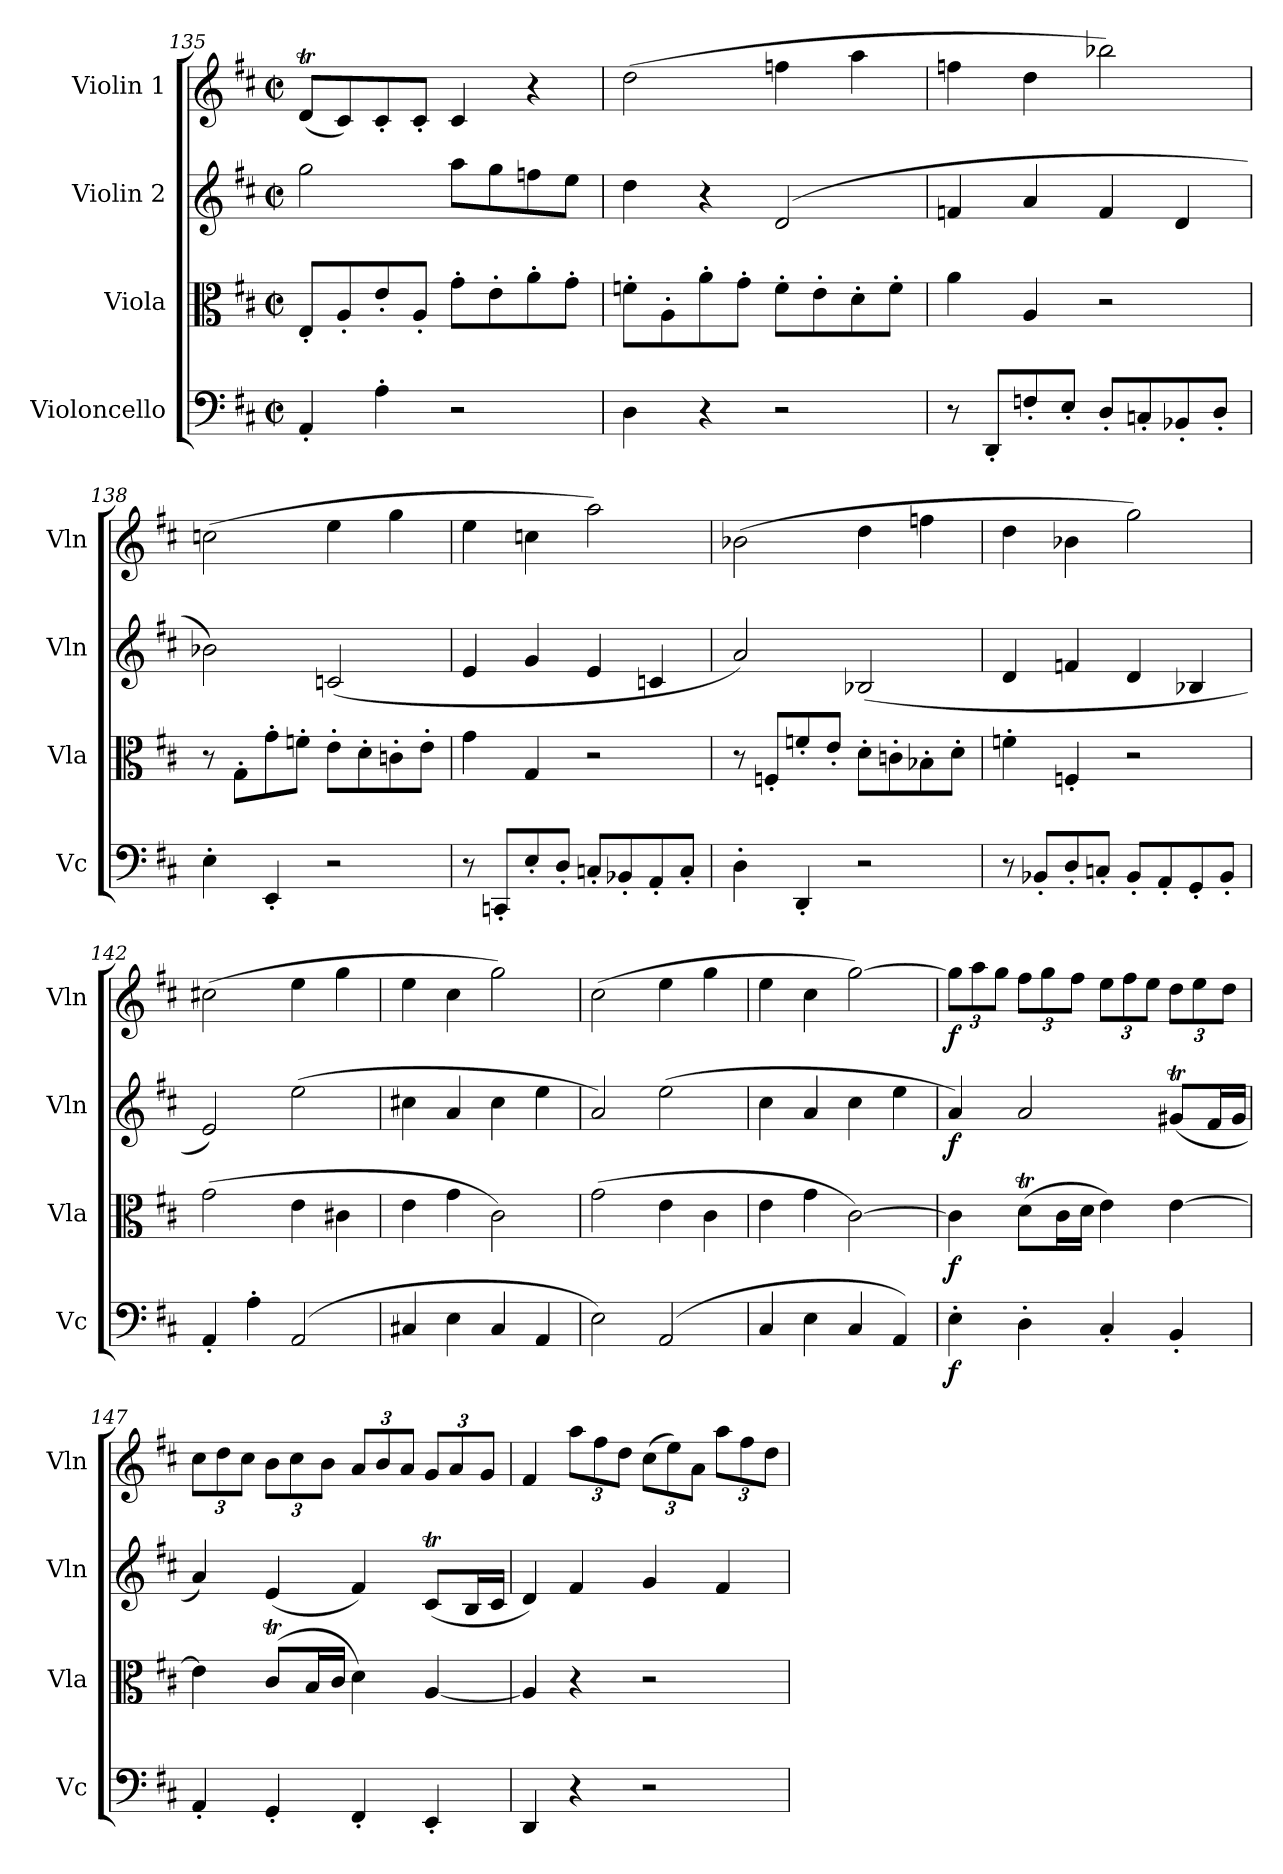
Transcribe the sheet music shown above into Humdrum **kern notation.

**kern	**dynam	**kern	**dynam	**kern	**dynam	**kern	**dynam
*part4	*part4	*part3	*part3	*part2	*part2	*part1	*part1
*staff4	*staff4	*staff3	*staff3	*staff2	*staff2	*staff1	*staff1
*I"Violoncello	*	*I"Viola	*	*I"Violin 2	*	*I"Violin 1	*
*I'Vc	*	*I'Vla	*	*I'Vln	*	*I'Vln	*
*clefF4	*	*clefC3	*	*clefG2	*	*clefG2	*
*k[f#c#]	*	*k[f#c#]	*	*k[f#c#]	*	*k[f#c#]	*
*M2/2	*	*M2/2	*	*M2/2	*	*M2/2	*
*met(c|)	*	*met(c|)	*	*met(c|)	*	*met(c|)	*
=135	=135	=135	=135	=135	=135	=135	=135
4AA'/	.	8E'/L	.	2gg\	.	(8dT/L	.
.	.	8A'/	.	.	.	8c#/)	.
4A'\	.	8e'/	.	.	.	8c#'/	.
.	.	8A'/J	.	.	.	8c#'/J	.
2r	.	8g'\L	.	8aa\L	.	4c#/	.
.	.	8e'\	.	8gg\	.	.	.
.	.	8a'\	.	8ffn\	.	4r	.
.	.	8g'\J	.	8ee\J	.	.	.
=136	=136	=136	=136	=136	=136	=136	=136
4D\	.	8fn'\L	.	4dd\	.	(2dd\	.
.	.	8A'\	.	.	.	.	.
4r	.	8a'\	.	4r	.	.	.
.	.	8g'\J	.	.	.	.	.
2r	.	8f'\L	.	(2d/	.	4ffn\	.
.	.	8e'\	.	.	.	.	.
.	.	8d'\	.	.	.	4aa\	.
.	.	8f'\J	.	.	.	.	.
=137	=137	=137	=137	=137	=137	=137	=137
8r	.	4a\	.	4fn/	.	4ffn\	.
8DD'/L	.	.	.	.	.	.	.
8Fn'/	.	4A/	.	4a/	.	4dd\	.
8E'/J	.	.	.	.	.	.	.
!	!	!	!	!	!	!	!LO:DY:b
!	!	!	!	!	!	!	!LO:DY:n=1:b
8D'/L	.	2r	.	4f/	.	2bb-X\)	other-dynamics other-dynamics
8Cn'/	.	.	.	.	.	.	.
8BB-X'/	.	.	.	4d/	.	.	.
8D'/J	.	.	.	.	.	.	.
=138	=138	=138	=138	=138	=138	=138	=138
!	!	!	!	!	!LO:DY:b	!	!
!	!	!	!	!	!LO:DY:n=1:b	!	!
4E'\	.	8r	.	2b-X\)	other-dynamics other-dynamics	(2ccn\	.
.	.	8G'\L	.	.	.	.	.
4EE'/	.	8g'\	.	.	.	.	.
.	.	8fn'\J	.	.	.	.	.
2r	.	8e'\L	.	(2cn/	.	4ee\	.
.	.	8d'\	.	.	.	.	.
.	.	8cn'\	.	.	.	4gg\	.
.	.	8e'\J	.	.	.	.	.
=139	=139	=139	=139	=139	=139	=139	=139
8r	.	4g\	.	4e/	.	4ee\	.
8CCn'/L	.	.	.	.	.	.	.
8E'/	.	4G/	.	4g/	.	4ccn\	.
8D'/J	.	.	.	.	.	.	.
!	!	!	!	!	!	!	!LO:DY:b
!	!	!	!	!	!	!	!LO:DY:n=1:b
8Cn'/L	.	2r	.	4e/	.	2aa\)	other-dynamics other-dynamics
8BB-X'/	.	.	.	.	.	.	.
8AA'/	.	.	.	4cn/	.	.	.
8C'/J	.	.	.	.	.	.	.
!!LO:LB:g=z
=140	=140	=140	=140	=140	=140	=140	=140
!	!	!	!	!	!LO:DY:b	!	!
!	!	!	!	!	!LO:DY:n=1:b	!	!
4D'\	.	8r	.	2a/)	other-dynamics other-dynamics	(2b-X\	.
.	.	8Fn'/L	.	.	.	.	.
4DD'/	.	8fn'/	.	.	.	.	.
.	.	8e'/J	.	.	.	.	.
2r	.	8d'\L	.	(2B-X/	.	4dd\	.
.	.	8cn'\	.	.	.	.	.
.	.	8B-X'\	.	.	.	4ffn\	.
.	.	8d'\J	.	.	.	.	.
=141	=141	=141	=141	=141	=141	=141	=141
8r	.	4fn'\	.	4d/	.	4dd\	.
8BB-X'/L	.	.	.	.	.	.	.
8D'/	.	4Fn'/	.	4fn/	.	4b-X\	.
8Cn'/J	.	.	.	.	.	.	.
!	!	!	!	!	!	!	!LO:DY:b
!	!	!	!	!	!	!	!LO:DY:n=1:b
8BB-'/L	.	2r	.	4d/	.	2gg\)	other-dynamics other-dynamics
8AA'/	.	.	.	.	.	.	.
8GG'/	.	.	.	4B-X/	.	.	.
8BB-'/J	.	.	.	.	.	.	.
=142	=142	=142	=142	=142	=142	=142	=142
!	!	!	!	!	!LO:DY:b	!	!
!	!	!	!	!	!LO:DY:n=1:b	!	!
4AA'/	.	(2g\	.	2e/)	other-dynamics other-dynamics	(2cc#X\	.
4A'\	.	.	.	.	.	.	.
(2AA/	.	4e\	.	(2ee\	.	4ee\	.
.	.	4c#X\	.	.	.	4gg\	.
=143	=143	=143	=143	=143	=143	=143	=143
4C#X/	.	4e\	.	4cc#X\	.	4ee\	.
4E\	.	4g\	.	4a/	.	4cc#\	.
!	!	!	!LO:DY:b	!	!	!	!
!	!	!	!LO:DY:n=1:b	!	!	!	!LO:DY:b
!	!	!	!	!	!	!	!LO:DY:n=1:b
4C#/	.	2c#\)	other-dynamics other-dynamics	4cc#\	.	2gg\)	other-dynamics other-dynamics
4AA/	.	.	.	4ee\	.	.	.
=144	=144	=144	=144	=144	=144	=144	=144
!	!LO:DY:b	!	!	!	!	!	!
!	!LO:DY:n=1:b	!	!	!	!LO:DY:b	!	!
!	!	!	!	!	!LO:DY:n=1:b	!	!
2E\)	other-dynamics other-dynamics	(2g\	.	2a/)	other-dynamics other-dynamics	(2cc#\	.
(2AA/	.	4e\	.	(2ee\	.	4ee\	.
.	.	4c#\	.	.	.	4gg\	.
=145	=145	=145	=145	=145	=145	=145	=145
4C#/	.	4e\	.	4cc#\	.	4ee\	.
4E\	.	4g\	.	4a/	.	4cc#\	.
!	!	!	!LO:DY:b	!	!	!	!
!	!	!	!LO:DY:n=1:b	!	!	!	!LO:DY:b
!	!	!	!	!	!	!	!LO:DY:n=1:b
4C#/	.	[2c#\)	other-dynamics other-dynamics	4cc#\	.	[2gg\)	other-dynamics other-dynamics
4AA/)	.	.	.	4ee\	.	.	.
=146	=146	=146	=146	=146	=146	=146	=146
!	!LO:DY:b	!	!LO:DY:b	!	!LO:DY:b	!	!LO:DY:b
4E'\	f	4c#\]	f	4a/)	f	12gg\L]	f
.	.	.	.	.	.	12aa\	.
.	.	.	.	.	.	12gg\J	.
*	*	*	*	*	*	*Xbrackettup	*
4D'\	.	(8dT\L	.	2a/	.	12ff#\L	.
.	.	.	.	.	.	12gg\	.
.	.	16c#\L	.	.	.	.	.
.	.	.	.	.	.	12ff#\J	.
.	.	16d\JJ	.	.	.	.	.
4C#'/	.	4e\)	.	.	.	12ee\L	.
.	.	.	.	.	.	12ff#\	.
.	.	.	.	.	.	12ee\J	.
4BB'/	.	[4e\	.	(8g#Xt/L	.	12dd\L	.
.	.	.	.	.	.	12ee\	.
.	.	.	.	16f#/L	.	.	.
.	.	.	.	.	.	12dd\J	.
.	.	.	.	16g#/JJ	.	.	.
=147	=147	=147	=147	=147	=147	=147	=147
4AA'/	.	4e\]	.	4a/)	.	12cc#\L	.
.	.	.	.	.	.	12dd\	.
.	.	.	.	.	.	12cc#\J	.
4GG'/	.	(<8c#t/L	.	(4e/	.	12b\L	.
.	.	.	.	.	.	12cc#\	.
.	.	16B/L	.	.	.	.	.
.	.	.	.	.	.	12b\J	.
.	.	16c#/JJ	.	.	.	.	.
4FF#'/	.	4d\)	.	4f#/)	.	12a/L	.
.	.	.	.	.	.	12b/	.
.	.	.	.	.	.	12a/J	.
4EE'/	.	[4A/	.	(8c#t/L	.	12g/L	.
.	.	.	.	.	.	12a/	.
.	.	.	.	16B/L	.	.	.
.	.	.	.	.	.	12g/J	.
.	.	.	.	16c#/JJ	.	.	.
!!LO:LB:g=z
=148	=148	=148	=148	=148	=148	=148	=148
4DD/	.	4A/]	.	4d/)	.	4f#/	.
4r	.	4r	.	4f#/	.	12aa\L	.
.	.	.	.	.	.	12ff#\	.
.	.	.	.	.	.	12dd\J	.
2r	.	2r	.	4g/	.	(12cc#\L	.
.	.	.	.	.	.	12ee\)	.
.	.	.	.	.	.	12a\J	.
.	.	.	.	4f#/	.	12aa\L	.
.	.	.	.	.	.	12ff#\	.
.	.	.	.	.	.	12dd\J	.
=	=	=	=	=	=	=	=
*-	*-	*-	*-	*-	*-	*-	*-
